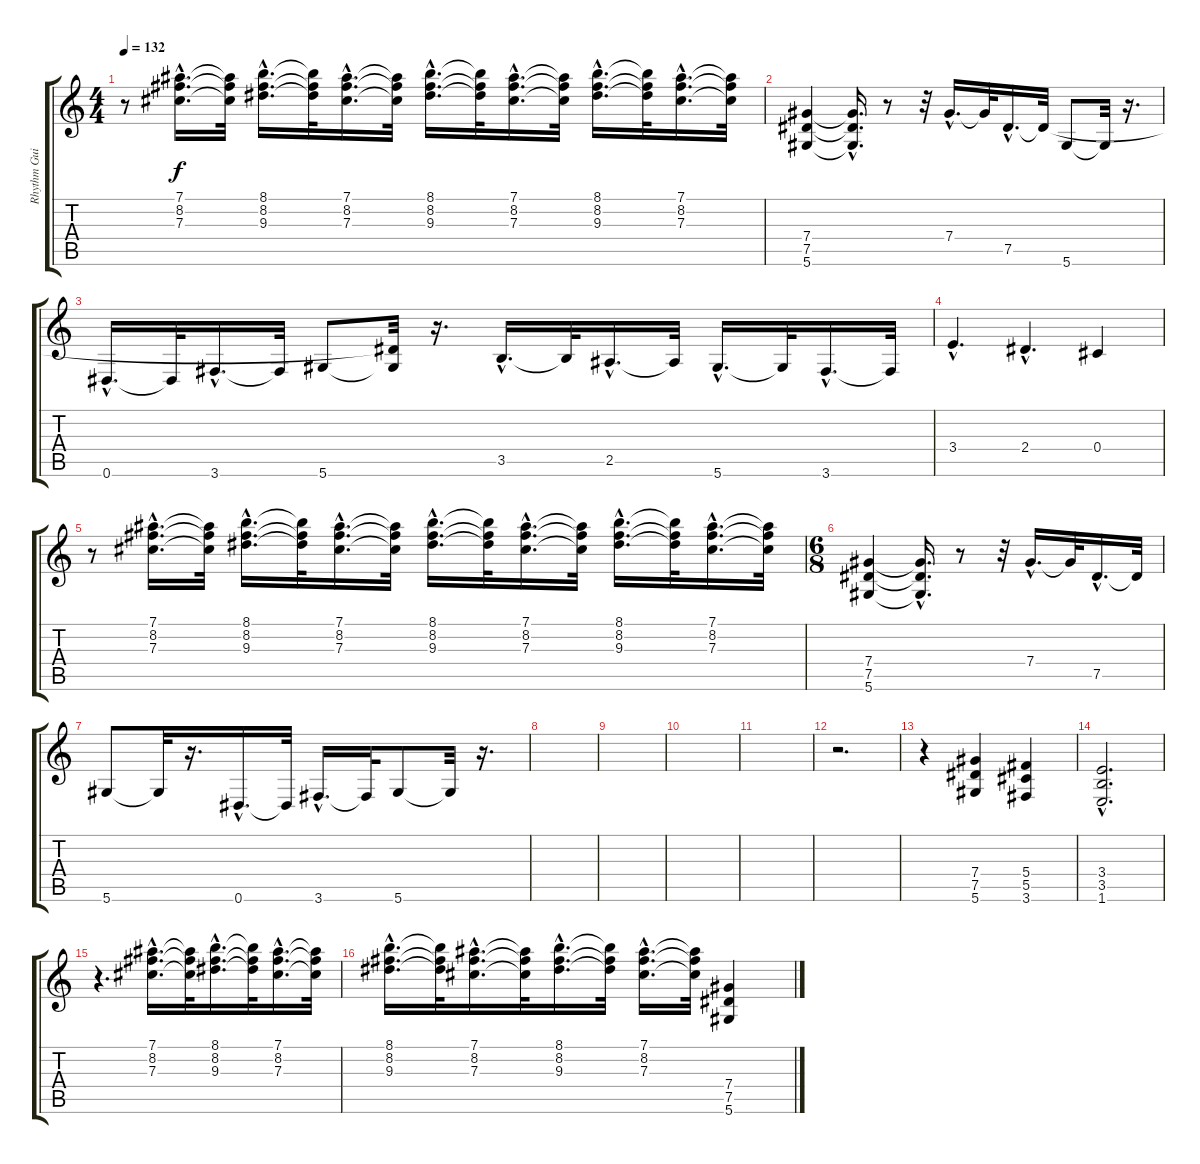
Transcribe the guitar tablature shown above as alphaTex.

\track ("Rhythm Guitar" "Rhythm Gui") {instrument distortionguitar}
\staff {score tabs}
\tuning (Eb4 Bb3 Gb3 Db3 Ab2 Eb2) {hide}
\ts (4 4)
\tempo 132
\clef g2
\ks c
r.8{dy f} (7.1{hac} 8.2{hac} 7.3{hac}).16{d} (7.1{t} 8.2{t} 7.3{t}).32 (8.1{hac} 8.2{hac} 9.3{hac}).16{d} (8.1{t} 8.2{t} 9.3{t}).32 (7.1{hac} 8.2{hac} 7.3{hac}).16{d} (7.1{t} 8.2{t} 7.3{t}).32 (8.1{hac} 8.2{hac} 9.3{hac}).16{d} (8.1{t} 8.2{t} 9.3{t}).32 (7.1{hac} 8.2{hac} 7.3{hac}).16{d} (7.1{t} 8.2{t} 7.3{t}).32 (8.1{hac} 8.2{hac} 9.3{hac}).16{d} (8.1{t} 8.2{t} 9.3{t}).32 (7.1{hac} 8.2{hac} 7.3{hac}).16{d} (7.1{t} 8.2{t} 7.3{t}).32 |
(7.4 7.5 5.6).4 (7.4{hac t} 7.5{hac t} 5.6{hac t}).16{d} r.8 r.32 7.4{hac}.16{d} 7.4{t}.32 7.5{hac}.16{d} 7.5{t}.32 5.6.8 5.6{t}.32 r.16{d} |
0.6{hac}.16{d} 0.6{t}.32 3.6{hac}.16{d} 3.6{t}.32 5.6.8 (7.5{t} 5.6{t}).32 r.16{d} 3.5{hac}.16{d} 3.5{t}.32 2.5{hac}.16{d} 2.5{t}.32 5.6{hac}.16{d} 5.6{t}.32 3.6{hac}.16{d} 3.6{t}.32 |
3.4{hac}.4{d} 2.4{hac}.4{d} 0.4.4 |
r.8 (7.1{hac} 8.2{hac} 7.3{hac}).16{d} (7.1{t} 8.2{t} 7.3{t}).32 (8.1{hac} 8.2{hac} 9.3{hac}).16{d} (8.1{t} 8.2{t} 9.3{t}).32 (7.1{hac} 8.2{hac} 7.3{hac}).16{d} (7.1{t} 8.2{t} 7.3{t}).32 (8.1{hac} 8.2{hac} 9.3{hac}).16{d} (8.1{t} 8.2{t} 9.3{t}).32 (7.1{hac} 8.2{hac} 7.3{hac}).16{d} (7.1{t} 8.2{t} 7.3{t}).32 (8.1{hac} 8.2{hac} 9.3{hac}).16{d} (8.1{t} 8.2{t} 9.3{t}).32 (7.1{hac} 8.2{hac} 7.3{hac}).16{d} (7.1{t} 8.2{t} 7.3{t}).32 |
\ts (6 8)
(7.4 7.5 5.6).4 (7.4{hac t} 7.5{hac t} 5.6{hac t}).16{d} r.8 r.32 7.4{hac}.16{d} 7.4{t}.32 7.5{hac}.16{d} 7.5{t}.32 |
5.6.8 5.6{t}.32 r.16{d} 0.6{hac}.16{d} 0.6{t}.32 3.6{hac}.16{d} 3.6{t}.32 5.6.8 5.6{t}.32 r.16{d} |
|
|
|
|
r.2{d} |
r.4 (7.4 7.5 5.6).4 (5.4 5.5 3.6).4 |
(3.4{hac} 3.5{hac} 1.6{hac}).2{d} |
r.4{d} (7.1{hac} 8.2{hac} 7.3{hac}).16{d} (7.1{t} 8.2{t} 7.3{t}).32 (8.1{hac} 8.2{hac} 9.3{hac}).16{d} (8.1{t} 8.2{t} 9.3{t}).32 (7.1{hac} 8.2{hac} 7.3{hac}).16{d} (7.1{t} 8.2{t} 7.3{t}).32 |
(8.1{hac} 8.2{hac} 9.3{hac}).16{d} (8.1{t} 8.2{t} 9.3{t}).32 (7.1{hac} 8.2{hac} 7.3{hac}).16{d} (7.1{t} 8.2{t} 7.3{t}).32 (8.1{hac} 8.2{hac} 9.3{hac}).16{d} (8.1{t} 8.2{t} 9.3{t}).32 (7.1{hac} 8.2{hac} 7.3{hac}).16{d} (7.1{t} 8.2{t} 7.3{t}).32 (7.4 7.5 5.6).4
